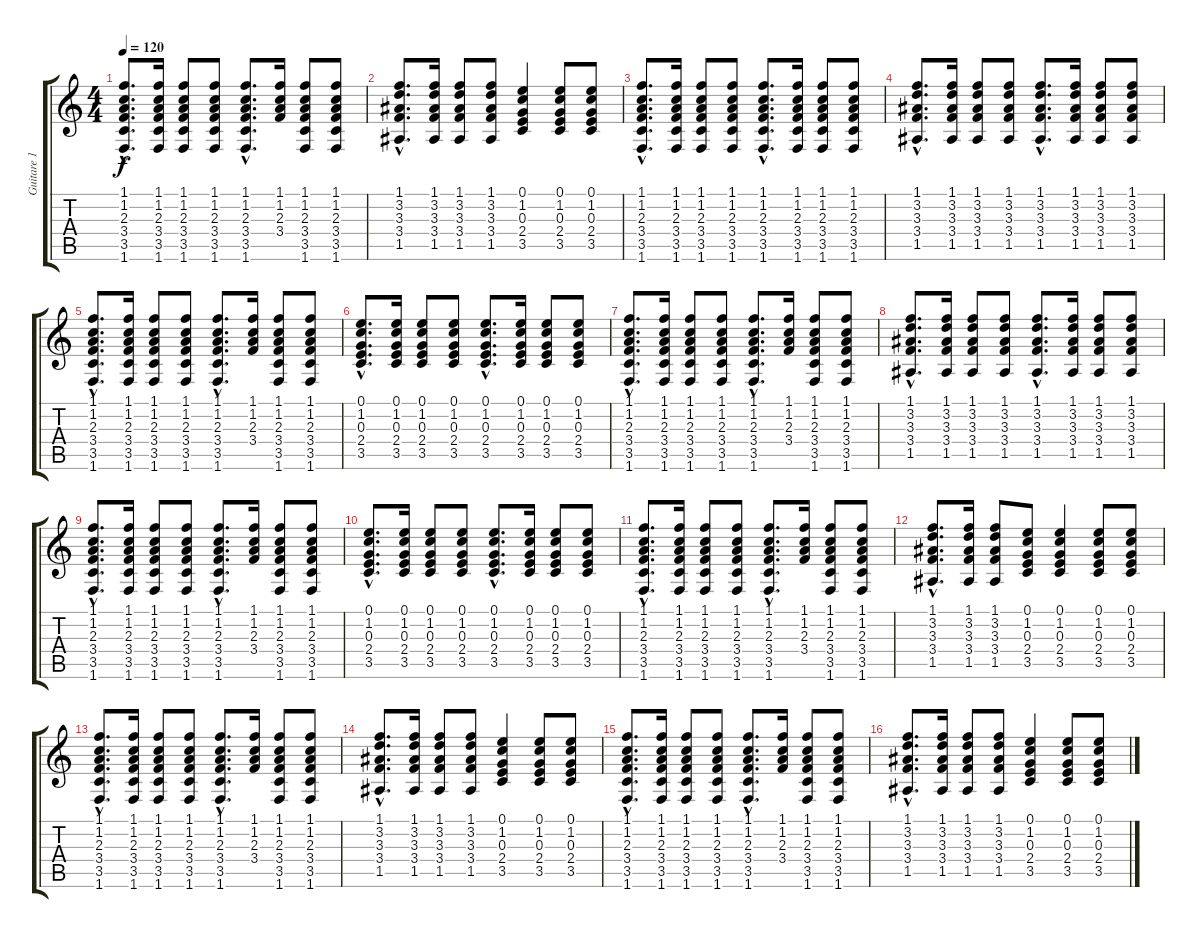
\track ("Guitare 1" "Guitare 1") {instrument acousticguitarsteel}
\staff {score tabs}
\tuning (E4 B3 G3 D3 A2 E2) {hide}
\ts (4 4)
\tempo 120
\clef g2
\ks c
(1.1{hac} 1.2{hac} 2.3{hac} 3.4{hac} 3.5{hac} 1.6{hac}).8{d dy f} (1.1 1.2 2.3 3.4 3.5 1.6).16 (1.1 1.2 2.3 3.4 3.5 1.6).8 (1.1 1.2 2.3 3.4 3.5 1.6).8 (1.1{hac} 1.2{hac} 2.3{hac} 3.4{hac} 3.5{hac} 1.6{hac}).8{d} (1.1 1.2 2.3 3.4).16 (1.1 1.2 2.3 3.4 3.5 1.6).8 (1.1 1.2 2.3 3.4 3.5 1.6).8 |
(1.1{hac} 3.2{hac} 3.3{hac} 3.4{hac} 1.5{hac}).8{d} (1.1 3.2 3.3 3.4 1.5).16 (1.1 3.2 3.3 3.4 1.5).8 (1.1 3.2 3.3 3.4 1.5).8 (0.1 1.2 0.3 2.4 3.5).4 (0.1 1.2 0.3 2.4 3.5).8 (0.1 1.2 0.3 2.4 3.5).8 |
(1.1{hac} 1.2{hac} 2.3{hac} 3.4{hac} 3.5{hac} 1.6{hac}).8{d} (1.1 1.2 2.3 3.4 3.5 1.6).16 (1.1 1.2 2.3 3.4 3.5 1.6).8 (1.1 1.2 2.3 3.4 3.5 1.6).8 (1.1{hac} 1.2{hac} 2.3{hac} 3.4{hac} 3.5{hac} 1.6{hac}).8{d} (1.1 1.2 2.3 3.4 3.5 1.6).16 (1.1 1.2 2.3 3.4 3.5 1.6).8 (1.1 1.2 2.3 3.4 3.5 1.6).8 |
(1.1{hac} 3.2{hac} 3.3{hac} 3.4{hac} 1.5{hac}).8{d} (1.1 3.2 3.3 3.4 1.5).16 (1.1 3.2 3.3 3.4 1.5).8 (1.1 3.2 3.3 3.4 1.5).8 (1.1{hac} 3.2{hac} 3.3{hac} 3.4{hac} 1.5{hac}).8{d} (1.1 3.2 3.3 3.4 1.5).16 (1.1 3.2 3.3 3.4 1.5).8 (1.1 3.2 3.3 3.4 1.5).8 |
(1.1{hac} 1.2{hac} 2.3{hac} 3.4{hac} 3.5{hac} 1.6{hac}).8{d} (1.1 1.2 2.3 3.4 3.5 1.6).16 (1.1 1.2 2.3 3.4 3.5 1.6).8 (1.1 1.2 2.3 3.4 3.5 1.6).8 (1.1{hac} 1.2{hac} 2.3{hac} 3.4{hac} 3.5{hac} 1.6{hac}).8{d} (1.1 1.2 2.3 3.4).16 (1.1 1.2 2.3 3.4 3.5 1.6).8 (1.1 1.2 2.3 3.4 3.5 1.6).8 |
(0.1{hac} 1.2{hac} 0.3{hac} 2.4{hac} 3.5{hac}).8{d} (0.1 1.2 0.3 2.4 3.5).16 (0.1 1.2 0.3 2.4 3.5).8 (0.1 1.2 0.3 2.4 3.5).8 (0.1{hac} 1.2{hac} 0.3{hac} 2.4{hac} 3.5{hac}).8{d} (0.1 1.2 0.3 2.4 3.5).16 (0.1 1.2 0.3 2.4 3.5).8 (0.1 1.2 0.3 2.4 3.5).8 |
(1.1{hac} 1.2{hac} 2.3{hac} 3.4{hac} 3.5{hac} 1.6{hac}).8{d} (1.1 1.2 2.3 3.4 3.5 1.6).16 (1.1 1.2 2.3 3.4 3.5 1.6).8 (1.1 1.2 2.3 3.4 3.5 1.6).8 (1.1{hac} 1.2{hac} 2.3{hac} 3.4{hac} 3.5{hac} 1.6{hac}).8{d} (1.1 1.2 2.3 3.4).16 (1.1 1.2 2.3 3.4 3.5 1.6).8 (1.1 1.2 2.3 3.4 3.5 1.6).8 |
(1.1{hac} 3.2{hac} 3.3{hac} 3.4{hac} 1.5{hac}).8{d} (1.1 3.2 3.3 3.4 1.5).16 (1.1 3.2 3.3 3.4 1.5).8 (1.1 3.2 3.3 3.4 1.5).8 (1.1{hac} 3.2{hac} 3.3{hac} 3.4{hac} 1.5{hac}).8{d} (1.1 3.2 3.3 3.4 1.5).16 (1.1 3.2 3.3 3.4 1.5).8 (1.1 3.2 3.3 3.4 1.5).8 |
(1.1{hac} 1.2{hac} 2.3{hac} 3.4{hac} 3.5{hac} 1.6{hac}).8{d} (1.1 1.2 2.3 3.4 3.5 1.6).16 (1.1 1.2 2.3 3.4 3.5 1.6).8 (1.1 1.2 2.3 3.4 3.5 1.6).8 (1.1{hac} 1.2{hac} 2.3{hac} 3.4{hac} 3.5{hac} 1.6{hac}).8{d} (1.1 1.2 2.3 3.4).16 (1.1 1.2 2.3 3.4 3.5 1.6).8 (1.1 1.2 2.3 3.4 3.5 1.6).8 |
(0.1{hac} 1.2{hac} 0.3{hac} 2.4{hac} 3.5{hac}).8{d} (0.1 1.2 0.3 2.4 3.5).16 (0.1 1.2 0.3 2.4 3.5).8 (0.1 1.2 0.3 2.4 3.5).8 (0.1{hac} 1.2{hac} 0.3{hac} 2.4{hac} 3.5{hac}).8{d} (0.1 1.2 0.3 2.4 3.5).16 (0.1 1.2 0.3 2.4 3.5).8 (0.1 1.2 0.3 2.4 3.5).8 |
(1.1{hac} 1.2{hac} 2.3{hac} 3.4{hac} 3.5{hac} 1.6{hac}).8{d} (1.1 1.2 2.3 3.4 3.5 1.6).16 (1.1 1.2 2.3 3.4 3.5 1.6).8 (1.1 1.2 2.3 3.4 3.5 1.6).8 (1.1{hac} 1.2{hac} 2.3{hac} 3.4{hac} 3.5{hac} 1.6{hac}).8{d} (1.1 1.2 2.3 3.4).16 (1.1 1.2 2.3 3.4 3.5 1.6).8 (1.1 1.2 2.3 3.4 3.5 1.6).8 |
(1.1{hac} 3.2{hac} 3.3{hac} 3.4{hac} 1.5{hac}).8{d} (1.1 3.2 3.3 3.4 1.5).16 (1.1 3.2 3.3 3.4 1.5).8 (0.1 1.2 0.3 2.4 3.5).8 (0.1 1.2 0.3 2.4 3.5).4 (0.1 1.2 0.3 2.4 3.5).8 (0.1 1.2 0.3 2.4 3.5).8 |
(1.1{hac} 1.2{hac} 2.3{hac} 3.4{hac} 3.5{hac} 1.6{hac}).8{d} (1.1 1.2 2.3 3.4 3.5 1.6).16 (1.1 1.2 2.3 3.4 3.5 1.6).8 (1.1 1.2 2.3 3.4 3.5 1.6).8 (1.1{hac} 1.2{hac} 2.3{hac} 3.4{hac} 3.5{hac} 1.6{hac}).8{d} (1.1 1.2 2.3 3.4).16 (1.1 1.2 2.3 3.4 3.5 1.6).8 (1.1 1.2 2.3 3.4 3.5 1.6).8 |
(1.1{hac} 3.2{hac} 3.3{hac} 3.4{hac} 1.5{hac}).8{d} (1.1 3.2 3.3 3.4 1.5).16 (1.1 3.2 3.3 3.4 1.5).8 (1.1 3.2 3.3 3.4 1.5).8 (0.1 1.2 0.3 2.4 3.5).4 (0.1 1.2 0.3 2.4 3.5).8 (0.1 1.2 0.3 2.4 3.5).8 |
(1.1{hac} 1.2{hac} 2.3{hac} 3.4{hac} 3.5{hac} 1.6{hac}).8{d} (1.1 1.2 2.3 3.4 3.5 1.6).16 (1.1 1.2 2.3 3.4 3.5 1.6).8 (1.1 1.2 2.3 3.4 3.5 1.6).8 (1.1{hac} 1.2{hac} 2.3{hac} 3.4{hac} 3.5{hac} 1.6{hac}).8{d} (1.1 1.2 2.3 3.4).16 (1.1 1.2 2.3 3.4 3.5 1.6).8 (1.1 1.2 2.3 3.4 3.5 1.6).8 |
(1.1{hac} 3.2{hac} 3.3{hac} 3.4{hac} 1.5{hac}).8{d} (1.1 3.2 3.3 3.4 1.5).16 (1.1 3.2 3.3 3.4 1.5).8 (1.1 3.2 3.3 3.4 1.5).8 (0.1 1.2 0.3 2.4 3.5).4 (0.1 1.2 0.3 2.4 3.5).8 (0.1 1.2 0.3 2.4 3.5).8
